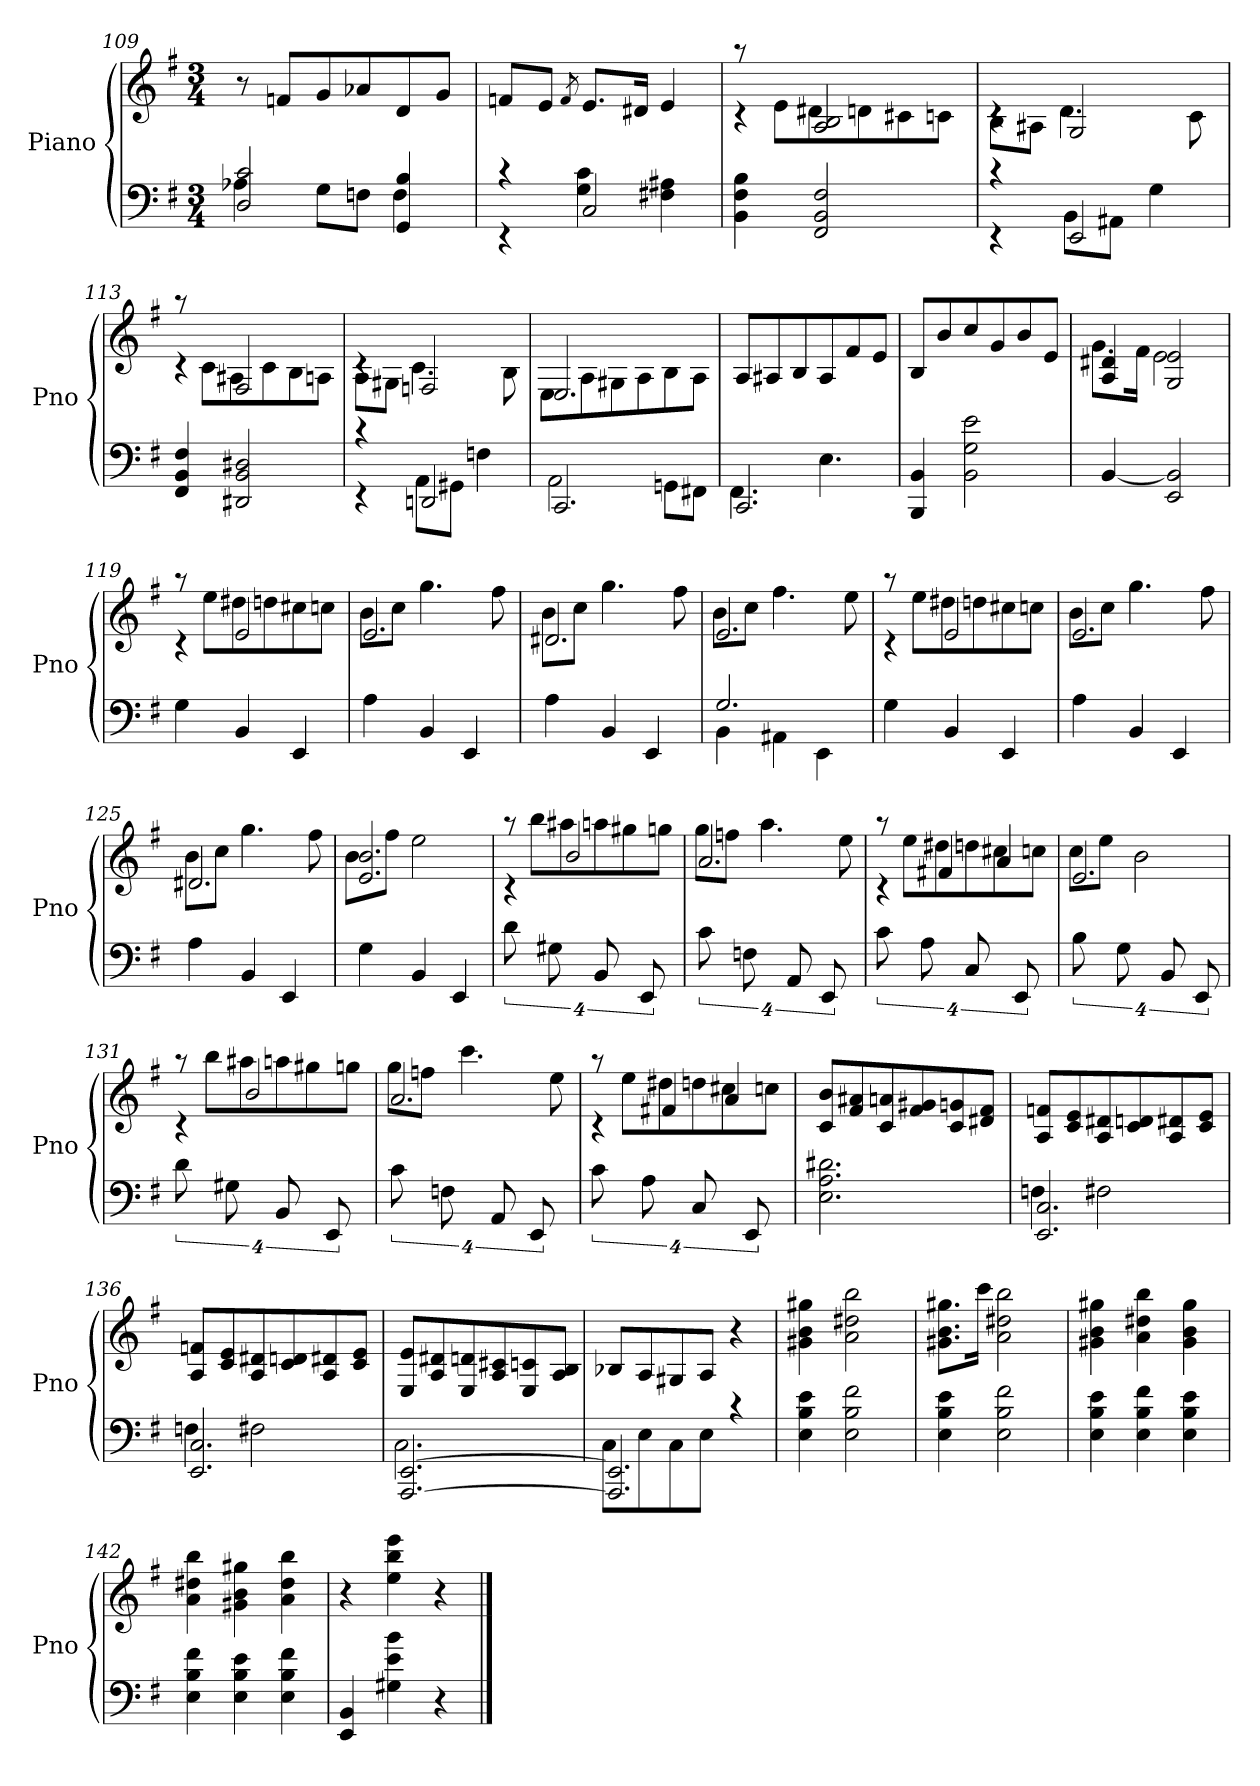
**kern	**kern
*part1	*part1
*staff2	*staff1
*I"Piano	*
*I'Pno	*
*clefF4	*clefG2
*k[f#]	*k[f#]
*M3/4	*M3/4
=109	=109
*^	*
2D 2c	4A-X	8r
.	.	8fnL
.	8GL	8g
.	8FnJ	8a-X
4GG 4B	4F	8d
.	.	8gJ
=110	=110	=110
4rEE	4rc	8fnL
.	.	8eJ
.	.	8qf
2C	4G 4c	8.eL
.	.	16d#XJk
.	4F#X 4A#X	4e
*v	*v	*
=111	=111
*	*^
4BB 4F# 4B	4rc	8raa
.	.	8eL
2FF# 2BB 2F#	2A 2B	8d#X
.	.	8dn
.	.	8c#X
.	.	8cnJ
=112	=112	=112
*^	*	*
4rEE	4rc	4rc	8BL
.	.	.	8A#XJ
2EE	8BBL	2G	4.d
.	8AA#XJ	.	.
.	4G	.	.
.	.	.	8c
*v	*v	*	*
=113	=113	=113
4FF# 4BB 4F#	4rc	8raa
.	.	8cL
2DD#X 2BB 2D#X	2F#	8A#X
.	.	8c
.	.	8B
.	.	8AnJ
=114	=114	=114
*^	*	*
4rEE	4rc	4rc	8AL
.	.	.	8G#XJ
2DDn	8AAL	2Fn	4.c
.	8GG#XJ	.	.
.	4Fn	.	.
.	.	.	8B
=115	=115	=115	=115
2.CC	2AA	2.E	8EL
.	.	.	8A
.	.	.	8G#X
.	.	.	8A
.	8GGnL	.	8B
.	8FF#XJ	.	8AJ
*	*	*v	*v
=116	=116	=116
2.CC	4.FF#	8AL
.	.	8A#X
.	.	8B
.	4.E	8A#
.	.	8f#
.	.	8eJ
*v	*v	*
=117	=117
4BBB 4BB	8BL
.	8b
2BB 2G 2e	8cc
.	8g
.	8b
.	8eJ
=118	=118
*	*^
[4BB	4A 4d#X	8.gL
.	.	16f#Jk
2EE 2BB]	2G 2e	2e
=119	=119	=119
4G	4rc	8raa
.	.	8eeL
4BB	2e	8dd#X
.	.	8ddn
4EE	.	8cc#X
.	.	8ccnJ
=120	=120	=120
4A	2.e	8bL
.	.	8ccJ
4BB	.	4.gg
4EE	.	.
.	.	8ff#
=121	=121	=121
4A	2.d#X	8bL
.	.	8ccJ
4BB	.	4.gg
4EE	.	.
.	.	8ff#
=122	=122	=122
*^	*	*
2.G	4BB	2.e	8bL
.	.	.	8ccJ
.	4AA#X	.	4.ff#
.	4EE	.	.
.	.	.	8ee
*v	*v	*	*
=123	=123	=123
4G	4rc	8raa
.	.	8eeL
4BB	2e	8dd#X
.	.	8ddn
4EE	.	8cc#X
.	.	8ccnJ
=124	=124	=124
4A	2.e	8bL
.	.	8ccJ
4BB	.	4.gg
4EE	.	.
.	.	8ff#
=125	=125	=125
4A	2.d#X	8bL
.	.	8ccJ
4BB	.	4.gg
4EE	.	.
.	.	8ff#
=126	=126	=126
4G	2.e 2.b	8bL
.	.	8ff#J
4BB	.	2ee
4EE	.	.
=127	=127	=127
16%3d	4rc	8raa
.	.	8bbL
16%3G#X	.	.
.	2b	8aa#X
16%3BB	.	8aan
.	.	8gg#X
16%3EE	.	.
.	.	8ggnJ
=128	=128	=128
16%3c	2.a	8ggL
.	.	8ffnJ
16%3Fn	.	.
.	.	4.aa
16%3AA	.	.
16%3EE	.	.
.	.	8ee
=129	=129	=129
16%3c	4rc	8raa
.	.	8eeL
16%3A	.	.
.	4f#X	8dd#X
16%3C	.	8ddn
.	4a	8cc#X
16%3EE	.	.
.	.	8ccnJ
=130	=130	=130
16%3B	2.e	8ccL
.	.	8eeJ
16%3G	.	.
.	.	2b
16%3BB	.	.
16%3EE	.	.
=131	=131	=131
16%3d	4rc	8raa
.	.	8bbL
16%3G#X	.	.
.	2b	8aa#X
16%3BB	.	8aan
.	.	8gg#X
16%3EE	.	.
.	.	8ggnJ
=132	=132	=132
16%3c	2.a	8ggL
.	.	8ffnJ
16%3Fn	.	.
.	.	4.ccc
16%3AA	.	.
16%3EE	.	.
.	.	8ee
=133	=133	=133
16%3c	4rc	8raa
.	.	8eeL
16%3A	.	.
.	4f#X	8dd#X
16%3C	.	8ddn
.	4a	8cc#X
16%3EE	.	.
.	.	8ccnJ
*	*v	*v
=134	=134
2.E 2.A 2.d#X	8c 8bL
.	8f# 8a#X
.	8c 8an
.	8f# 8g#X
.	8c 8gn
.	8d#X 8f#J
=135	=135
*^	*
2.EE 2.C	4Fn	8A 8fnL
.	.	8c 8e
.	2F#X	8A 8d#X
.	.	8c 8dn
.	.	8A 8d#X
.	.	8c 8eJ
=136	=136	=136
2.EE 2.C	4Fn	8A 8fnL
.	.	8c 8e
.	2F#X	8A 8d#X
.	.	8c 8dn
.	.	8A 8d#X
.	.	8c 8eJ
=137	=137	=137
[2.AAA [2.EE	2.C	8E 8eL
.	.	8A 8d#X
.	.	8E 8dn
.	.	8A 8c#X
.	.	8E 8cn
.	.	8A 8BJ
=138	=138	=138
2.AAA] 2.EE]	8CL	8B-XL
.	8E	8A
.	8C	8G#X
.	8EJ	8AJ
.	4rc	4r
*v	*v	*
=139	=139
4E 4B 4e	4g#X 4b 4gg#X
2E 2B 2f#	2a 2dd#X 2bb
=140	=140
4E 4B 4e	8.g#X 8.b 8.gg#XL
.	16cccJk
2E 2B 2f#	2a 2dd#X 2bb
=141	=141
4E 4B 4e	4g#X 4b 4gg#X
4E 4B 4f#	4a 4dd#X 4bb
4E 4B 4e	4g# 4b 4gg#
=142	=142
4E 4B 4f#	4a 4dd#X 4bb
4E 4B 4e	4g#X 4b 4gg#X
4E 4B 4f#	4a 4dd# 4bb
=143	=143
4EE 4BB	4r
4G#X 4e 4b	4ee 4bb 4eee
4r	4r
==	==
*-	*-
